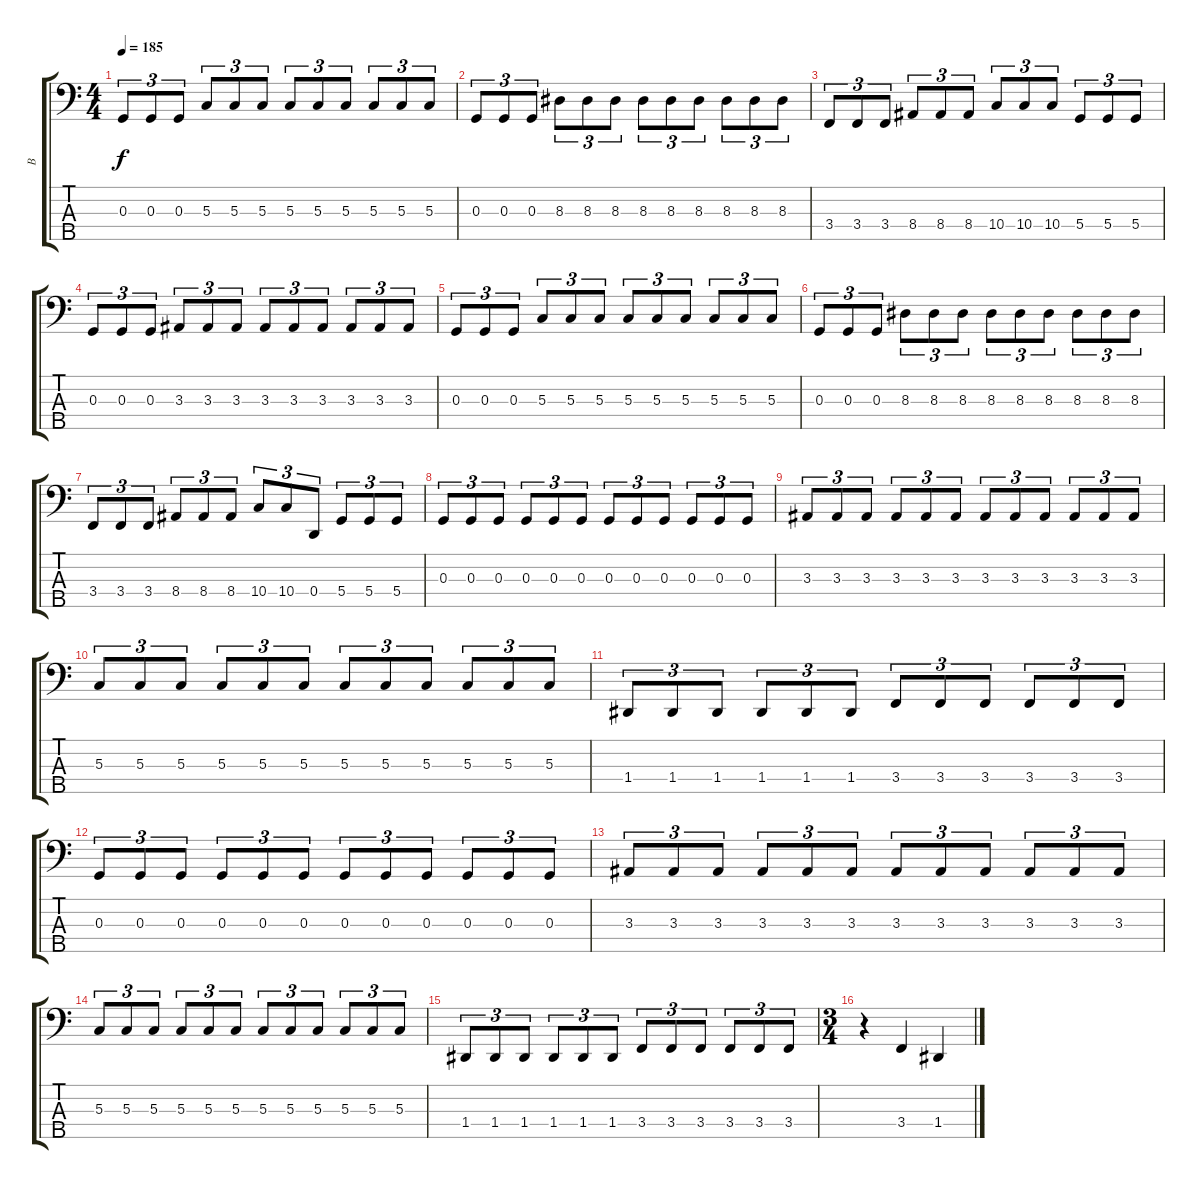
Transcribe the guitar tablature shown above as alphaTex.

\track ("B" "B") {instrument electricbasspick}
\staff {score tabs}
\tuning (F2 C2 G1 D1 A0) {hide}
\ts (4 4)
\tempo 185
\clef f4
\ks c
0.3.8{tu (3 2) dy f} 0.3.8{tu (3 2)} 0.3.8{tu (3 2)} 5.3.8{tu (3 2)} 5.3.8{tu (3 2)} 5.3.8{tu (3 2)} 5.3.8{tu (3 2)} 5.3.8{tu (3 2)} 5.3.8{tu (3 2)} 5.3.8{tu (3 2)} 5.3.8{tu (3 2)} 5.3.8{tu (3 2)} |
0.3.8{tu (3 2)} 0.3.8{tu (3 2)} 0.3.8{tu (3 2)} 8.3.8{tu (3 2)} 8.3.8{tu (3 2)} 8.3.8{tu (3 2)} 8.3.8{tu (3 2)} 8.3.8{tu (3 2)} 8.3.8{tu (3 2)} 8.3.8{tu (3 2)} 8.3.8{tu (3 2)} 8.3.8{tu (3 2)} |
3.4.8{tu (3 2)} 3.4.8{tu (3 2)} 3.4.8{tu (3 2)} 8.4.8{tu (3 2)} 8.4.8{tu (3 2)} 8.4.8{tu (3 2)} 10.4.8{tu (3 2)} 10.4.8{tu (3 2)} 10.4.8{tu (3 2)} 5.4.8{tu (3 2)} 5.4.8{tu (3 2)} 5.4.8{tu (3 2)} |
0.3.8{tu (3 2)} 0.3.8{tu (3 2)} 0.3.8{tu (3 2)} 3.3.8{tu (3 2)} 3.3.8{tu (3 2)} 3.3.8{tu (3 2)} 3.3.8{tu (3 2)} 3.3.8{tu (3 2)} 3.3.8{tu (3 2)} 3.3.8{tu (3 2)} 3.3.8{tu (3 2)} 3.3.8{tu (3 2)} |
0.3.8{tu (3 2)} 0.3.8{tu (3 2)} 0.3.8{tu (3 2)} 5.3.8{tu (3 2)} 5.3.8{tu (3 2)} 5.3.8{tu (3 2)} 5.3.8{tu (3 2)} 5.3.8{tu (3 2)} 5.3.8{tu (3 2)} 5.3.8{tu (3 2)} 5.3.8{tu (3 2)} 5.3.8{tu (3 2)} |
0.3.8{tu (3 2)} 0.3.8{tu (3 2)} 0.3.8{tu (3 2)} 8.3.8{tu (3 2)} 8.3.8{tu (3 2)} 8.3.8{tu (3 2)} 8.3.8{tu (3 2)} 8.3.8{tu (3 2)} 8.3.8{tu (3 2)} 8.3.8{tu (3 2)} 8.3.8{tu (3 2)} 8.3.8{tu (3 2)} |
3.4.8{tu (3 2)} 3.4.8{tu (3 2)} 3.4.8{tu (3 2)} 8.4.8{tu (3 2)} 8.4.8{tu (3 2)} 8.4.8{tu (3 2)} 10.4.8{tu (3 2)} 10.4.8{tu (3 2)} 0.4.8{tu (3 2)} 5.4.8{tu (3 2)} 5.4.8{tu (3 2)} 5.4.8{tu (3 2)} |
0.3.8{tu (3 2)} 0.3.8{tu (3 2)} 0.3.8{tu (3 2)} 0.3.8{tu (3 2)} 0.3.8{tu (3 2)} 0.3.8{tu (3 2)} 0.3.8{tu (3 2)} 0.3.8{tu (3 2)} 0.3.8{tu (3 2)} 0.3.8{tu (3 2)} 0.3.8{tu (3 2)} 0.3.8{tu (3 2)} |
3.3.8{tu (3 2)} 3.3.8{tu (3 2)} 3.3.8{tu (3 2)} 3.3.8{tu (3 2)} 3.3.8{tu (3 2)} 3.3.8{tu (3 2)} 3.3.8{tu (3 2)} 3.3.8{tu (3 2)} 3.3.8{tu (3 2)} 3.3.8{tu (3 2)} 3.3.8{tu (3 2)} 3.3.8{tu (3 2)} |
5.3.8{tu (3 2)} 5.3.8{tu (3 2)} 5.3.8{tu (3 2)} 5.3.8{tu (3 2)} 5.3.8{tu (3 2)} 5.3.8{tu (3 2)} 5.3.8{tu (3 2)} 5.3.8{tu (3 2)} 5.3.8{tu (3 2)} 5.3.8{tu (3 2)} 5.3.8{tu (3 2)} 5.3.8{tu (3 2)} |
1.4.8{tu (3 2)} 1.4.8{tu (3 2)} 1.4.8{tu (3 2)} 1.4.8{tu (3 2)} 1.4.8{tu (3 2)} 1.4.8{tu (3 2)} 3.4.8{tu (3 2)} 3.4.8{tu (3 2)} 3.4.8{tu (3 2)} 3.4.8{tu (3 2)} 3.4.8{tu (3 2)} 3.4.8{tu (3 2)} |
0.3.8{tu (3 2)} 0.3.8{tu (3 2)} 0.3.8{tu (3 2)} 0.3.8{tu (3 2)} 0.3.8{tu (3 2)} 0.3.8{tu (3 2)} 0.3.8{tu (3 2)} 0.3.8{tu (3 2)} 0.3.8{tu (3 2)} 0.3.8{tu (3 2)} 0.3.8{tu (3 2)} 0.3.8{tu (3 2)} |
3.3.8{tu (3 2)} 3.3.8{tu (3 2)} 3.3.8{tu (3 2)} 3.3.8{tu (3 2)} 3.3.8{tu (3 2)} 3.3.8{tu (3 2)} 3.3.8{tu (3 2)} 3.3.8{tu (3 2)} 3.3.8{tu (3 2)} 3.3.8{tu (3 2)} 3.3.8{tu (3 2)} 3.3.8{tu (3 2)} |
5.3.8{tu (3 2)} 5.3.8{tu (3 2)} 5.3.8{tu (3 2)} 5.3.8{tu (3 2)} 5.3.8{tu (3 2)} 5.3.8{tu (3 2)} 5.3.8{tu (3 2)} 5.3.8{tu (3 2)} 5.3.8{tu (3 2)} 5.3.8{tu (3 2)} 5.3.8{tu (3 2)} 5.3.8{tu (3 2)} |
1.4.8{tu (3 2)} 1.4.8{tu (3 2)} 1.4.8{tu (3 2)} 1.4.8{tu (3 2)} 1.4.8{tu (3 2)} 1.4.8{tu (3 2)} 3.4.8{tu (3 2)} 3.4.8{tu (3 2)} 3.4.8{tu (3 2)} 3.4.8{tu (3 2)} 3.4.8{tu (3 2)} 3.4.8{tu (3 2)} |
\ts (3 4)
r.4 3.4.4 1.4.4
